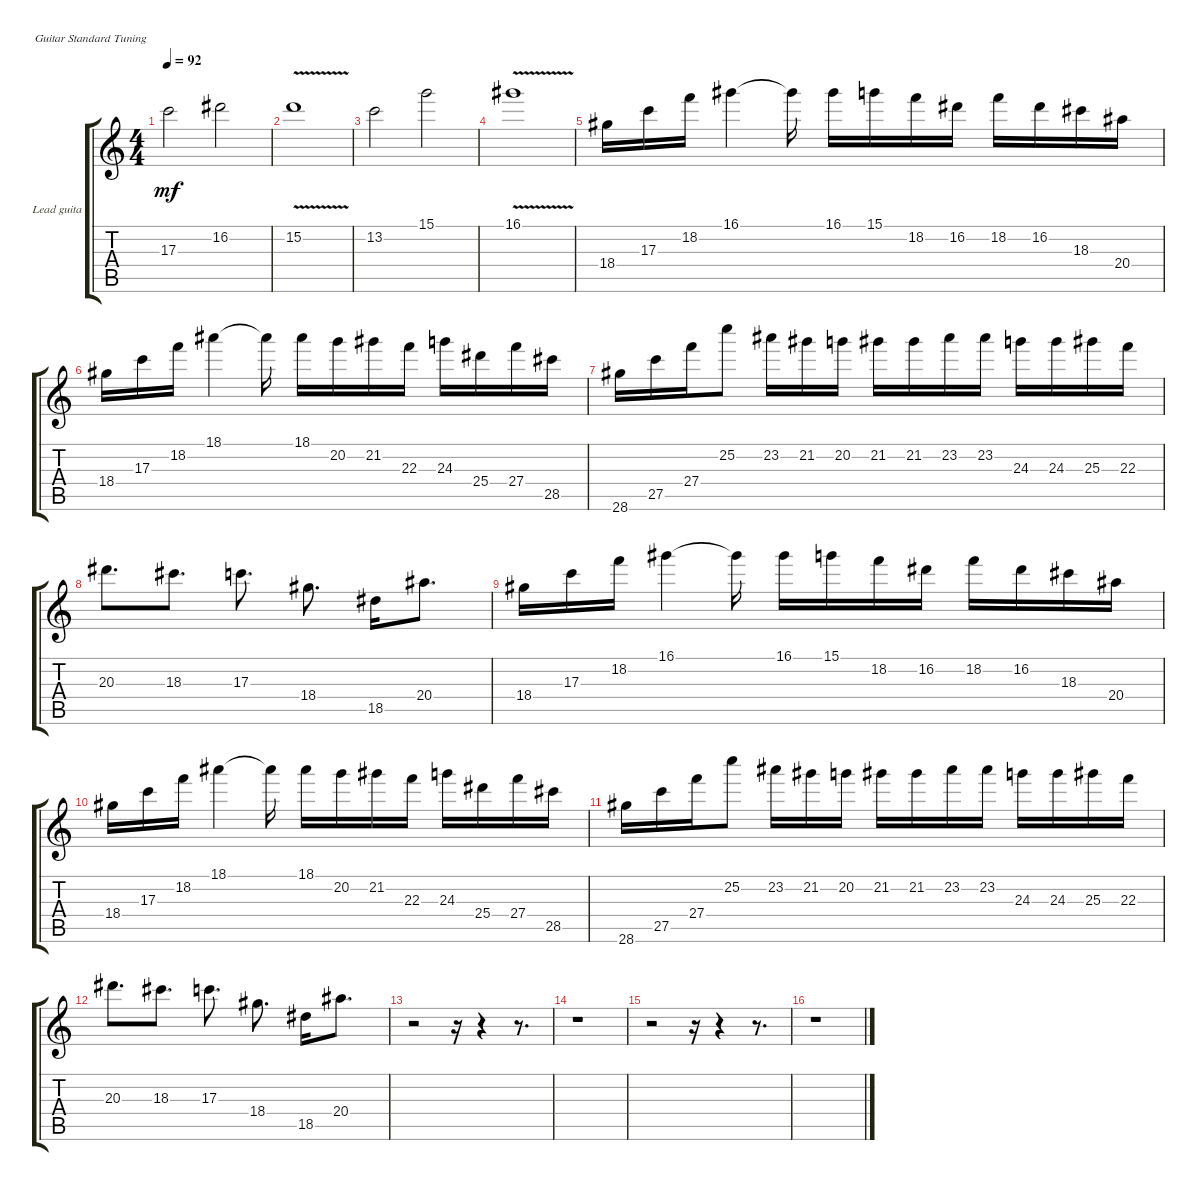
\bracketExtendMode groupsimilarinstruments
\firstSystemTrackNameOrientation horizontal
\otherSystemsTrackNameOrientation horizontal
\track ("Lead guitar" "Lead guita") {instrument distortionguitar}
\staff {score tabs}
\tuning (E4 B3 G3 D3 A2 E2)
\ts (4 4)
\tempo 92
\clef g2
\scale
0.333333
\ks c
17.3.2{dy mf} 16.2.2 |
\scale
0.333333 15.2{v}.1 |
\scale
0.333333 13.2.2 15.1.2 |
\scale
0.333333 16.1{v}.1 |
\scale
0.333333 18.4.16 17.3.16 18.2.16 16.1.4 16.1{t}.16 16.1.16 15.1.16 18.2.16 16.2.16 18.2.16 16.2.16 18.3.16 20.4.16 |
\scale
0.333333 18.4.16 17.3.16 18.2.16 18.1.4 18.1{t}.16 18.1.16 20.2.16 21.2.16 22.3.16 24.3.16 25.4.16 27.4.16 28.5.16 |
\scale
0.333333 28.6.16 27.5.16 27.4.16 25.2.8 23.2.16 21.2.16 20.2.16 21.2.16 21.2.16 23.2.16 23.2.16 24.3.16 24.3.16 25.3.16 22.3.16 |
\scale
0.333333 20.3.8{d} 18.3.8{d} 17.3.8{d} 18.4.8{d} 18.5.16 20.4.8{d} |
\scale
0.333333 18.4.16 17.3.16 18.2.16 16.1.4 16.1{t}.16 16.1.16 15.1.16 18.2.16 16.2.16 18.2.16 16.2.16 18.3.16 20.4.16 |
\scale
0.333333 18.4.16 17.3.16 18.2.16 18.1.4 18.1{t}.16 18.1.16 20.2.16 21.2.16 22.3.16 24.3.16 25.4.16 27.4.16 28.5.16 |
\scale
0.333333 28.6.16 27.5.16 27.4.16 25.2.8 23.2.16 21.2.16 20.2.16 21.2.16 21.2.16 23.2.16 23.2.16 24.3.16 24.3.16 25.3.16 22.3.16 |
\scale
0.333333 20.3.8{d} 18.3.8{d} 17.3.8{d} 18.4.8{d} 18.5.16 20.4.8{d} |
\scale
0.333333 r.2 r.16 r.4 r.8{d} |
\scale
0.333333 r.1 |
\scale
0.333333 r.2 r.16 r.4 r.8{d} |
\scale
0.333333 r.1
